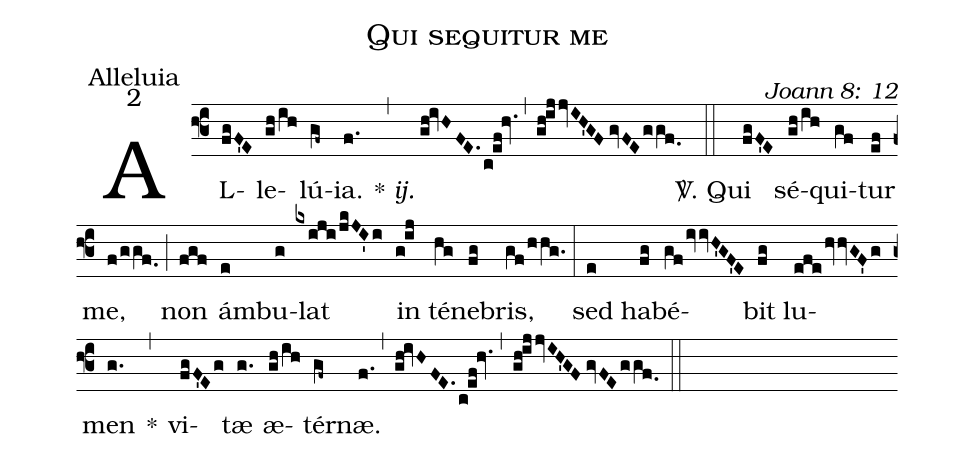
name: Qui sequitur me;
office-part: Alleluia;
mode: 2;
commentary: Joann 8: 12;
%%
(f3) AL(fgF'E)le(gh/ih)lú(gf~)ia.(f.) {*} <i>ij.</i>(,) (gh!ivHFE.c!ef!hv.) (,) (gh!ijjvIH'GF//gvFE/ggf.0) (::)
<sp>V/</sp>. Qui(fgF'E) sé(gh/ih)qui(gf)tur(ef) me,(f/ggf.0) (;) non(fgf) ám(e)bu(g)lat(kxiji/jkJI'i) in(g!ij) té(hg)ne(fg)bris,(gf/hhg.) (:)
sed(e) ha(fg)bé(gf/ivvH'GF'E)bit(fg) lu(efe/hvvGF'g)men(g.) *(,) vi(fgF'Eg)tæ(g.) æ(gh/ih)tér(gf~)næ.(f.) (,) (gh!ivHFE.c!ef!hv.) (,) (gh!ijjvIH'GF//gvFE/ggf.0) (::)
